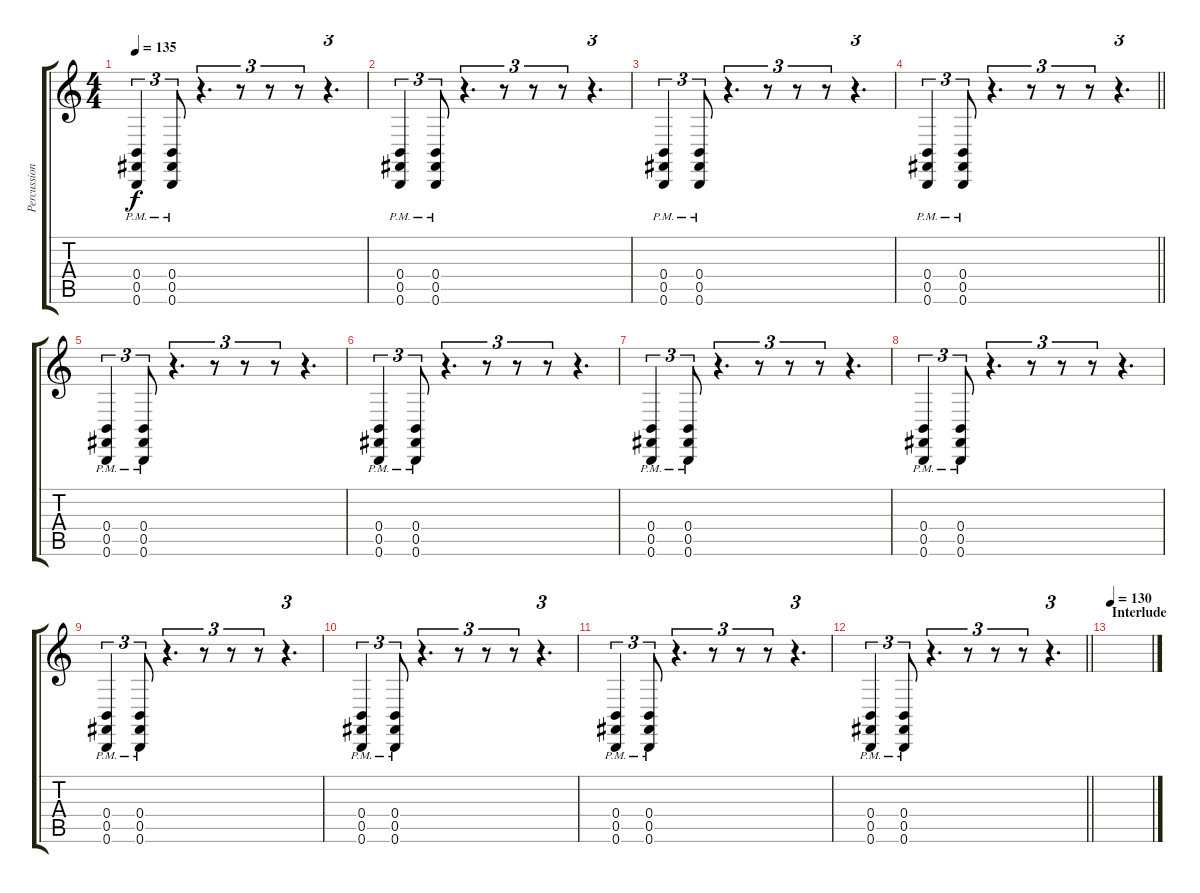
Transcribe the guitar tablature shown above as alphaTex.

\track ("Percussion" "Percussion") {instrument melodictom}
\staff {score tabs}
\tuning (Db4 Ab3 E3 B2 Gb2 B1) {hide}
\ts (4 4)
\tempo 135
\clef g2
\ks c
(0.4{pm} 0.5{pm} 0.6{pm}).4{tu (3 2) dy f} (0.4{pm} 0.5 0.6).8{tu (3 2)} r.4{d tu (3 2)} r.8{tu (3 2)} r.8{tu (3 2)} r.8{tu (3 2)} r.4{d tu (3 2)} |
(0.4{pm} 0.5{pm} 0.6{pm}).4{tu (3 2)} (0.4{pm} 0.5 0.6).8{tu (3 2)} r.4{d tu (3 2)} r.8{tu (3 2)} r.8{tu (3 2)} r.8{tu (3 2)} r.4{d tu (3 2)} |
(0.4{pm} 0.5{pm} 0.6{pm}).4{tu (3 2)} (0.4{pm} 0.5 0.6).8{tu (3 2)} r.4{d tu (3 2)} r.8{tu (3 2)} r.8{tu (3 2)} r.8{tu (3 2)} r.4{d tu (3 2)} |
\barLineRight lightlight
(0.4{pm} 0.5{pm} 0.6{pm}).4{tu (3 2)} (0.4{pm} 0.5 0.6).8{tu (3 2)} r.4{d tu (3 2)} r.8{tu (3 2)} r.8{tu (3 2)} r.8{tu (3 2)} r.4{d tu (3 2)} |
(0.4{pm} 0.5{pm} 0.6{pm}).4{tu (3 2)} (0.4{pm} 0.5 0.6).8{tu (3 2)} r.4{d tu (3 2)} r.8{tu (3 2)} r.8{tu (3 2)} r.8{tu (3 2)} r.4{d tu (3 2)} |
(0.4{pm} 0.5{pm} 0.6{pm}).4{tu (3 2)} (0.4{pm} 0.5 0.6).8{tu (3 2)} r.4{d tu (3 2)} r.8{tu (3 2)} r.8{tu (3 2)} r.8{tu (3 2)} r.4{d tu (3 2)} |
(0.4{pm} 0.5{pm} 0.6{pm}).4{tu (3 2)} (0.4{pm} 0.5 0.6).8{tu (3 2)} r.4{d tu (3 2)} r.8{tu (3 2)} r.8{tu (3 2)} r.8{tu (3 2)} r.4{d tu (3 2)} |
(0.4{pm} 0.5{pm} 0.6{pm}).4{tu (3 2)} (0.4{pm} 0.5 0.6).8{tu (3 2)} r.4{d tu (3 2)} r.8{tu (3 2)} r.8{tu (3 2)} r.8{tu (3 2)} r.4{d tu (3 2)} |
(0.4{pm} 0.5{pm} 0.6{pm}).4{tu (3 2)} (0.4{pm} 0.5 0.6).8{tu (3 2)} r.4{d tu (3 2)} r.8{tu (3 2)} r.8{tu (3 2)} r.8{tu (3 2)} r.4{d tu (3 2)} |
(0.4{pm} 0.5{pm} 0.6{pm}).4{tu (3 2)} (0.4{pm} 0.5 0.6).8{tu (3 2)} r.4{d tu (3 2)} r.8{tu (3 2)} r.8{tu (3 2)} r.8{tu (3 2)} r.4{d tu (3 2)} |
(0.4{pm} 0.5{pm} 0.6{pm}).4{tu (3 2)} (0.4{pm} 0.5 0.6).8{tu (3 2)} r.4{d tu (3 2)} r.8{tu (3 2)} r.8{tu (3 2)} r.8{tu (3 2)} r.4{d tu (3 2)} |
\barLineRight lightlight
(0.4{pm} 0.5{pm} 0.6{pm}).4{tu (3 2)} (0.4{pm} 0.5 0.6).8{tu (3 2)} r.4{d tu (3 2)} r.8{tu (3 2)} r.8{tu (3 2)} r.8{tu (3 2)} r.4{d tu (3 2)} |
\section ("" "Interlude")
\tempo 130
